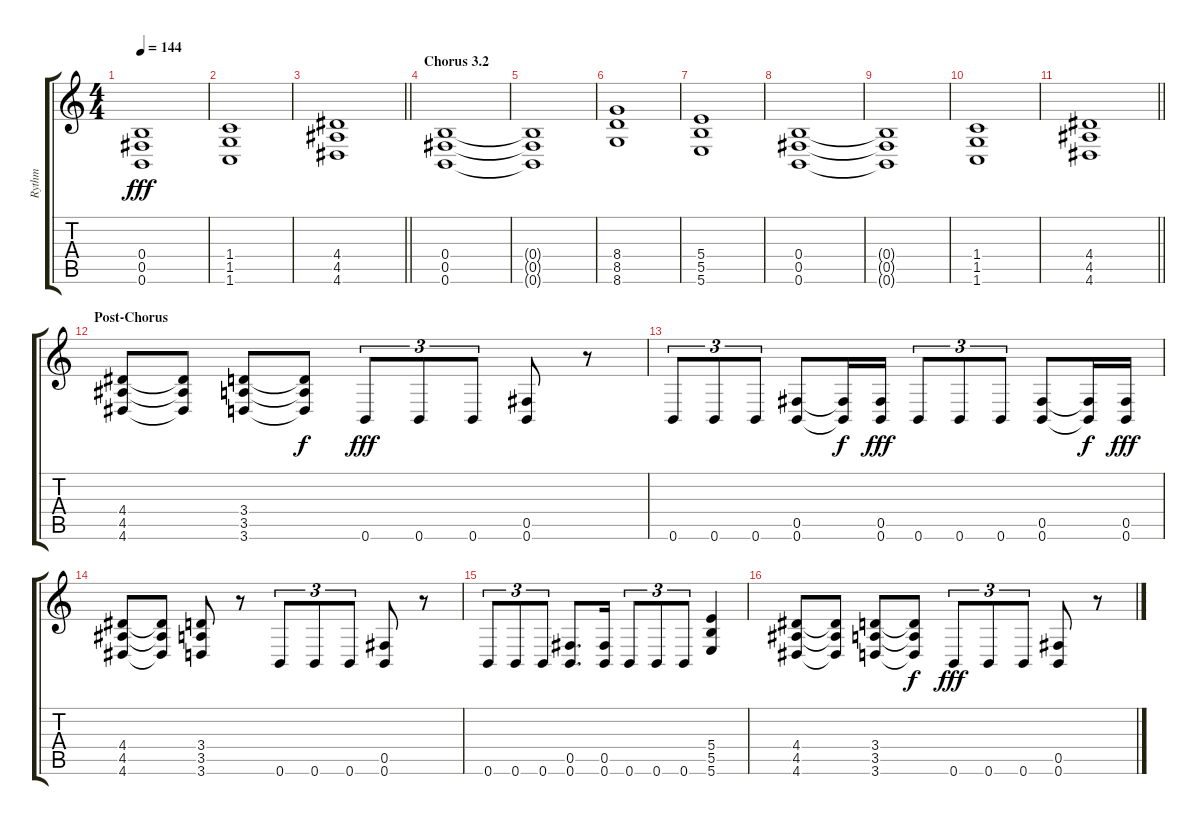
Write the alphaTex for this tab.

\track ("Rythm" "Rythm") {instrument distortionguitar}
\staff {score tabs}
\tuning (Db4 Ab3 E3 B2 Gb2 B1) {hide}
\ts (4 4)
\tempo 144
\clef g2
\ks c
(0.4{t} 0.5{t} 0.6{t}).1{dy fff} |
(1.4 1.5 1.6).1 |
\barLineRight lightlight
(4.4 4.5 4.6).1 |
\section ("" "Chorus 3.2")
(0.4 0.5 0.6).1 |
(0.4{t} 0.5{t} 0.6{t}).1 |
(8.4 8.5 8.6).1 |
(5.4 5.5 5.6).1 |
(0.4 0.5 0.6).1 |
(0.4{t} 0.5{t} 0.6{t}).1 |
(1.4 1.5 1.6).1 |
\barLineRight lightlight
(4.4 4.5 4.6).1 |
\section ("" "Post-Chorus")
(4.4 4.5 4.6).8 (4.4{t} 4.5{t} 4.6{t}).8 (3.4 3.5 3.6).8 (3.4{t} 3.5{t} 3.6{t}).8{dy f} 0.6.8{tu (3 2) dy fff} 0.6.8{tu (3 2)} 0.6.8{tu (3 2)} (0.5 0.6).8 r.8 |
0.6.8{tu (3 2)} 0.6.8{tu (3 2)} 0.6.8{tu (3 2)} (0.5 0.6).8 (0.5{t} 0.6{t}).16{dy f} (0.5 0.6).16{dy fff} 0.6.8{tu (3 2)} 0.6.8{tu (3 2)} 0.6.8{tu (3 2)} (0.5 0.6).8 (0.5{t} 0.6{t}).16{dy f} (0.5 0.6).16{dy fff} |
(4.4 4.5 4.6).8 (4.4{t} 4.5{t} 4.6{t}).8 (3.4 3.5 3.6).8 r.8 0.6.8{tu (3 2)} 0.6.8{tu (3 2)} 0.6.8{tu (3 2)} (0.5 0.6).8 r.8 |
0.6.8{tu (3 2)} 0.6.8{tu (3 2)} 0.6.8{tu (3 2)} (0.5 0.6).8{d} (0.5 0.6).16 0.6.8{tu (3 2)} 0.6.8{tu (3 2)} 0.6.8{tu (3 2)} (5.4 5.5 5.6).4 |
(4.4 4.5 4.6).8 (4.4{t} 4.5{t} 4.6{t}).8 (3.4 3.5 3.6).8 (3.4{t} 3.5{t} 3.6{t}).8{dy f} 0.6.8{tu (3 2) dy fff} 0.6.8{tu (3 2)} 0.6.8{tu (3 2)} (0.5 0.6).8 r.8
